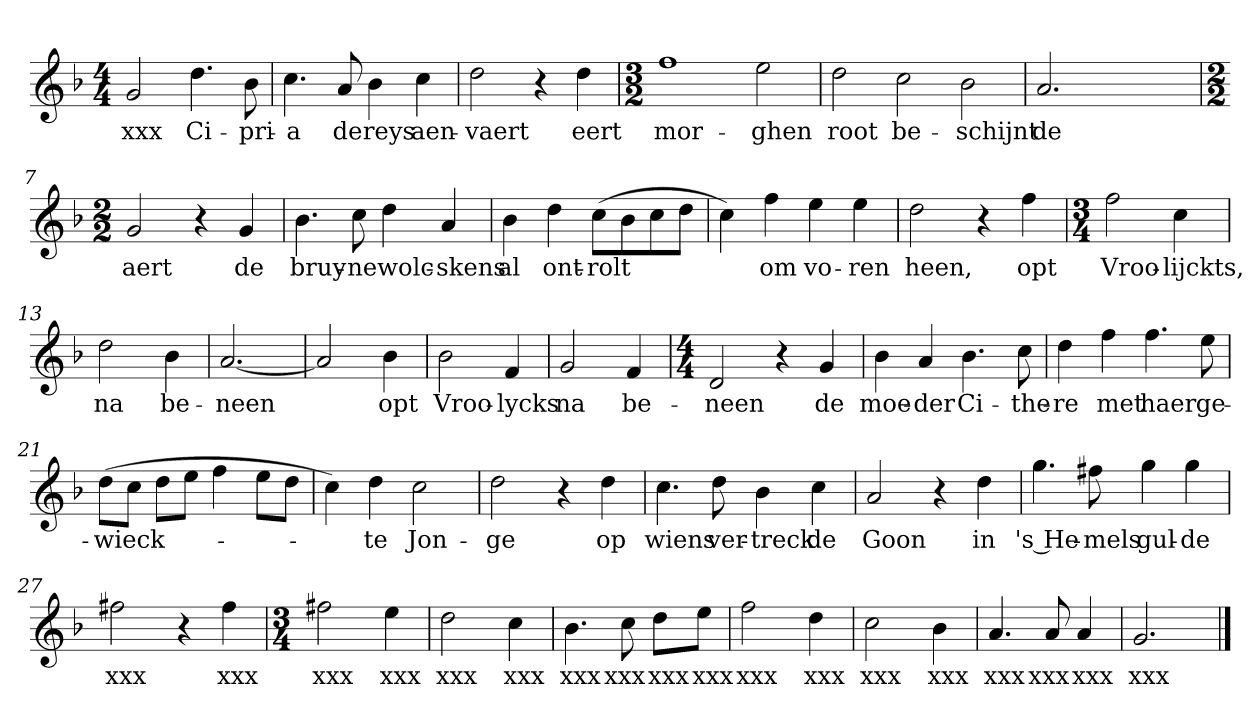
**kern	**text
*part1	*part1
*staff1	*staff1
*clefG2	*
*k[b-]	*
*G:dor	*
*M4/4	*
*MM120	*
=1	=1
2g	xxx
4.dd	Ci-
8b-	-pri-
=2	=2
4.cc	-a
8a	de
4b-	reys
4cc	aen-
=3	=3
2dd	-vaert
4r	.
4dd	eert
=4	=4
*M3/2	*
1ff	mor-
2ee	-ghen
=5	=5
2dd	root
2cc	be-
2b-	-schijnt
=6	=6
2.a	de
2.ryy	.
=7	=7
*M2/2	*
2g	aert
4r	.
4g	de
=8	=8
4.b-	bruy-
8cc	-ne
4dd	wolc-
4a	-skens
=9	=9
4b-	al
4dd	ont-
(8cc\L	-rolt
8b-\	.
8cc\	.
8dd\J	.
=10	=10
4cc)	.
4ff	om
4ee	vo-
4ee	-ren
=11	=11
2dd	heen,
4r	.
4ff	opt
=12	=12
*M3/4	*
2ff	Vroo-
4cc	-lijckts,
=13	=13
2dd	na
4b-	be-
=14	=14
[2.a	-neen
=15	=15
2a]	.
4b-	opt
=16	=16
2b-	Vroo-
4f	-lycks
=17	=17
2g	na
4f	be-
=18	=18
*M4/4	*
2d	-neen
4r	.
4g	de
=19	=19
4b-	moe-
4a	-der
4.b-	Ci-
8cc	-the-
=20	=20
4dd	-re
4ff	met
4.ff	haer
8ee	ge-
=21	=21
(8dd\L	-wieck-
8cc\J	.
8dd\L	.
8ee\J	.
4ff	.
8ee\L	.
8dd\J	.
=22	=22
4cc)	.
4dd	-te
2cc	Jon-
=23	=23
2dd	-ge
4r	.
4dd	op
=24	=24
4.cc	wiens
8dd	ver-
4b-	-treck
4cc	de
=25	=25
2a	Goon
4r	.
4dd	in
=26	=26
4.gg	's He-
8ff#X	-mels
4gg	gul-
4gg	-de
=27	=27
2ff#X	xxx
4r	.
4ff#	xxx
=28	=28
*M3/4	*
2ff#X	xxx
4ee	xxx
=29	=29
2dd	xxx
4cc	xxx
=30	=30
4.b-	xxx
8cc	xxx
8dd\L	xxx
8ee\J	xxx
=31	=31
2ff	xxx
4dd	xxx
=32	=32
2cc	xxx
4b-	xxx
=33	=33
4.a	xxx
8a	xxx
4a	xxx
=34	=34
2.g	xxx
==	==
*-	*-
